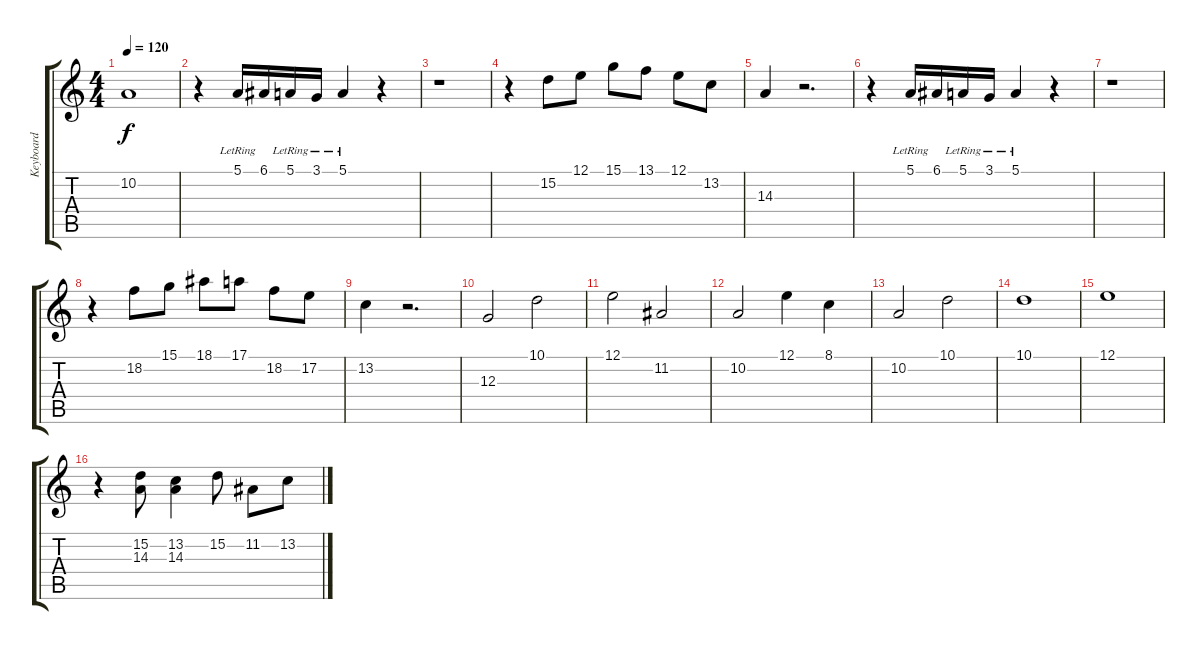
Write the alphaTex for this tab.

\track ("Keyboard" "Keyboard") {instrument electricpiano1}
\staff {score tabs}
\tuning (E4 B3 G3 D3 A2 E2) {hide}
\ts (4 4)
\tempo 120
\clef g2
\ks c
10.2.1{dy f} |
r.4 5.1{lr}.16 6.1.16 5.1{lr}.16 3.1{lr}.16 5.1{lr}.4 r.4 |
r.1 |
r.4 15.2.8 12.1.8 15.1.8 13.1.8 12.1.8 13.2.8 |
14.3.4 r.2{d} |
r.4 5.1{lr}.16 6.1.16 5.1{lr}.16 3.1{lr}.16 5.1{lr}.4 r.4 |
r.1 |
r.4 18.2.8 15.1.8 18.1.8 17.1.8 18.2.8 17.2.8 |
13.2.4 r.2{d} |
12.3.2 10.1.2 |
12.1.2 11.2.2 |
10.2.2 12.1.4 8.1.4 |
10.2.2 10.1.2 |
10.1.1 |
12.1.1 |
r.4 (15.2 14.3).8 (13.2 14.3).4 15.2.8 11.2.8 13.2.8
